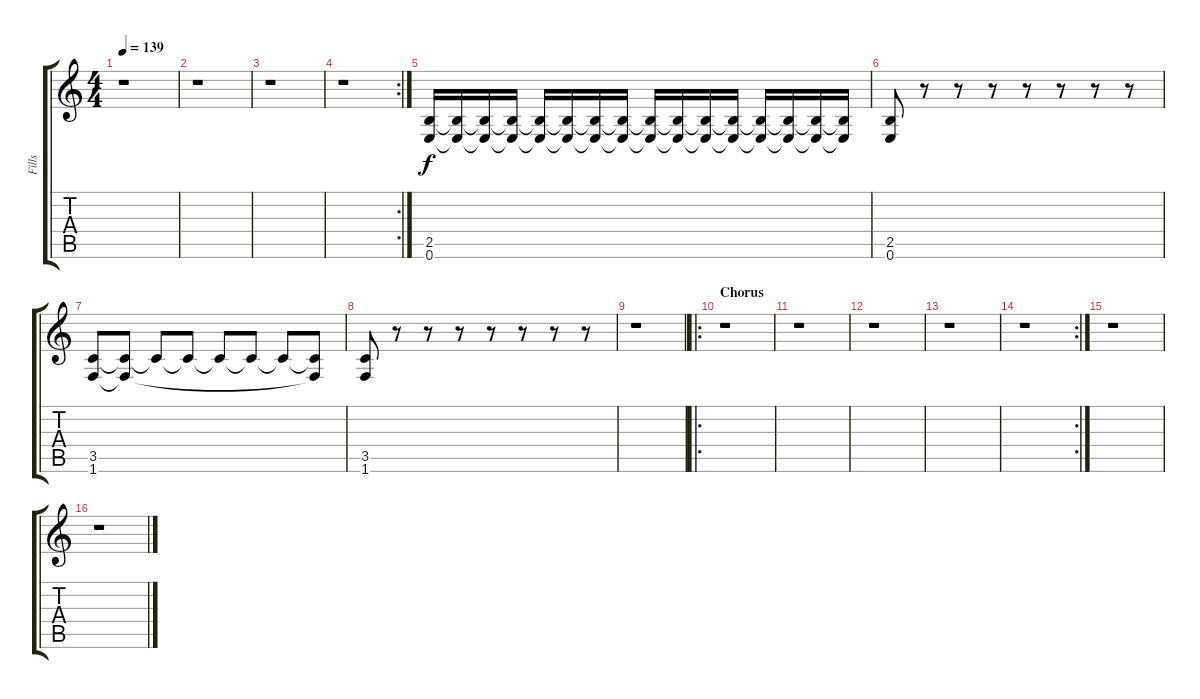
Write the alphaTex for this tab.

\track ("Fills" "Fills") {instrument overdrivenguitar}
\staff {score tabs}
\tuning (E4 B3 G3 D3 A2 E2) {hide}
\ts (4 4)
\tempo 139
\clef g2
\ks c
r.1{dy f} |
r.1 |
r.1 |
\rc 2
r.1 |
(2.5 0.6).16 (2.5{t} 0.6{t}).16 (2.5{t} 0.6{t}).16 (2.5{t} 0.6{t}).16 (2.5{t} 0.6{t}).16 (2.5{t} 0.6{t}).16 (2.5{t} 0.6{t}).16 (2.5{t} 0.6{t}).16 (2.5{t} 0.6{t}).16 (2.5{t} 0.6{t}).16 (2.5{t} 0.6{t}).16 (2.5{t} 0.6{t}).16 (2.5{t} 0.6{t}).16 (2.5{t} 0.6{t}).16 (2.5{t} 0.6{t}).16 (2.5{t} 0.6{t}).16 |
(2.5 0.6).8 r.8 r.8 r.8 r.8 r.8 r.8 r.8 |
(3.5 1.6).8 (3.5{t} 1.6{t}).8 3.5{t}.8 3.5{t}.8 3.5{t}.8 3.5{t}.8 3.5{t}.8 (3.5{t} 1.6{t}).8 |
(3.5 1.6).8 r.8 r.8 r.8 r.8 r.8 r.8 r.8 |
r.1 |
\ro
\section ("" "Chorus")
r.1 |
r.1 |
r.1 |
r.1 |
\rc 2
r.1 |
r.1 |
r.1
